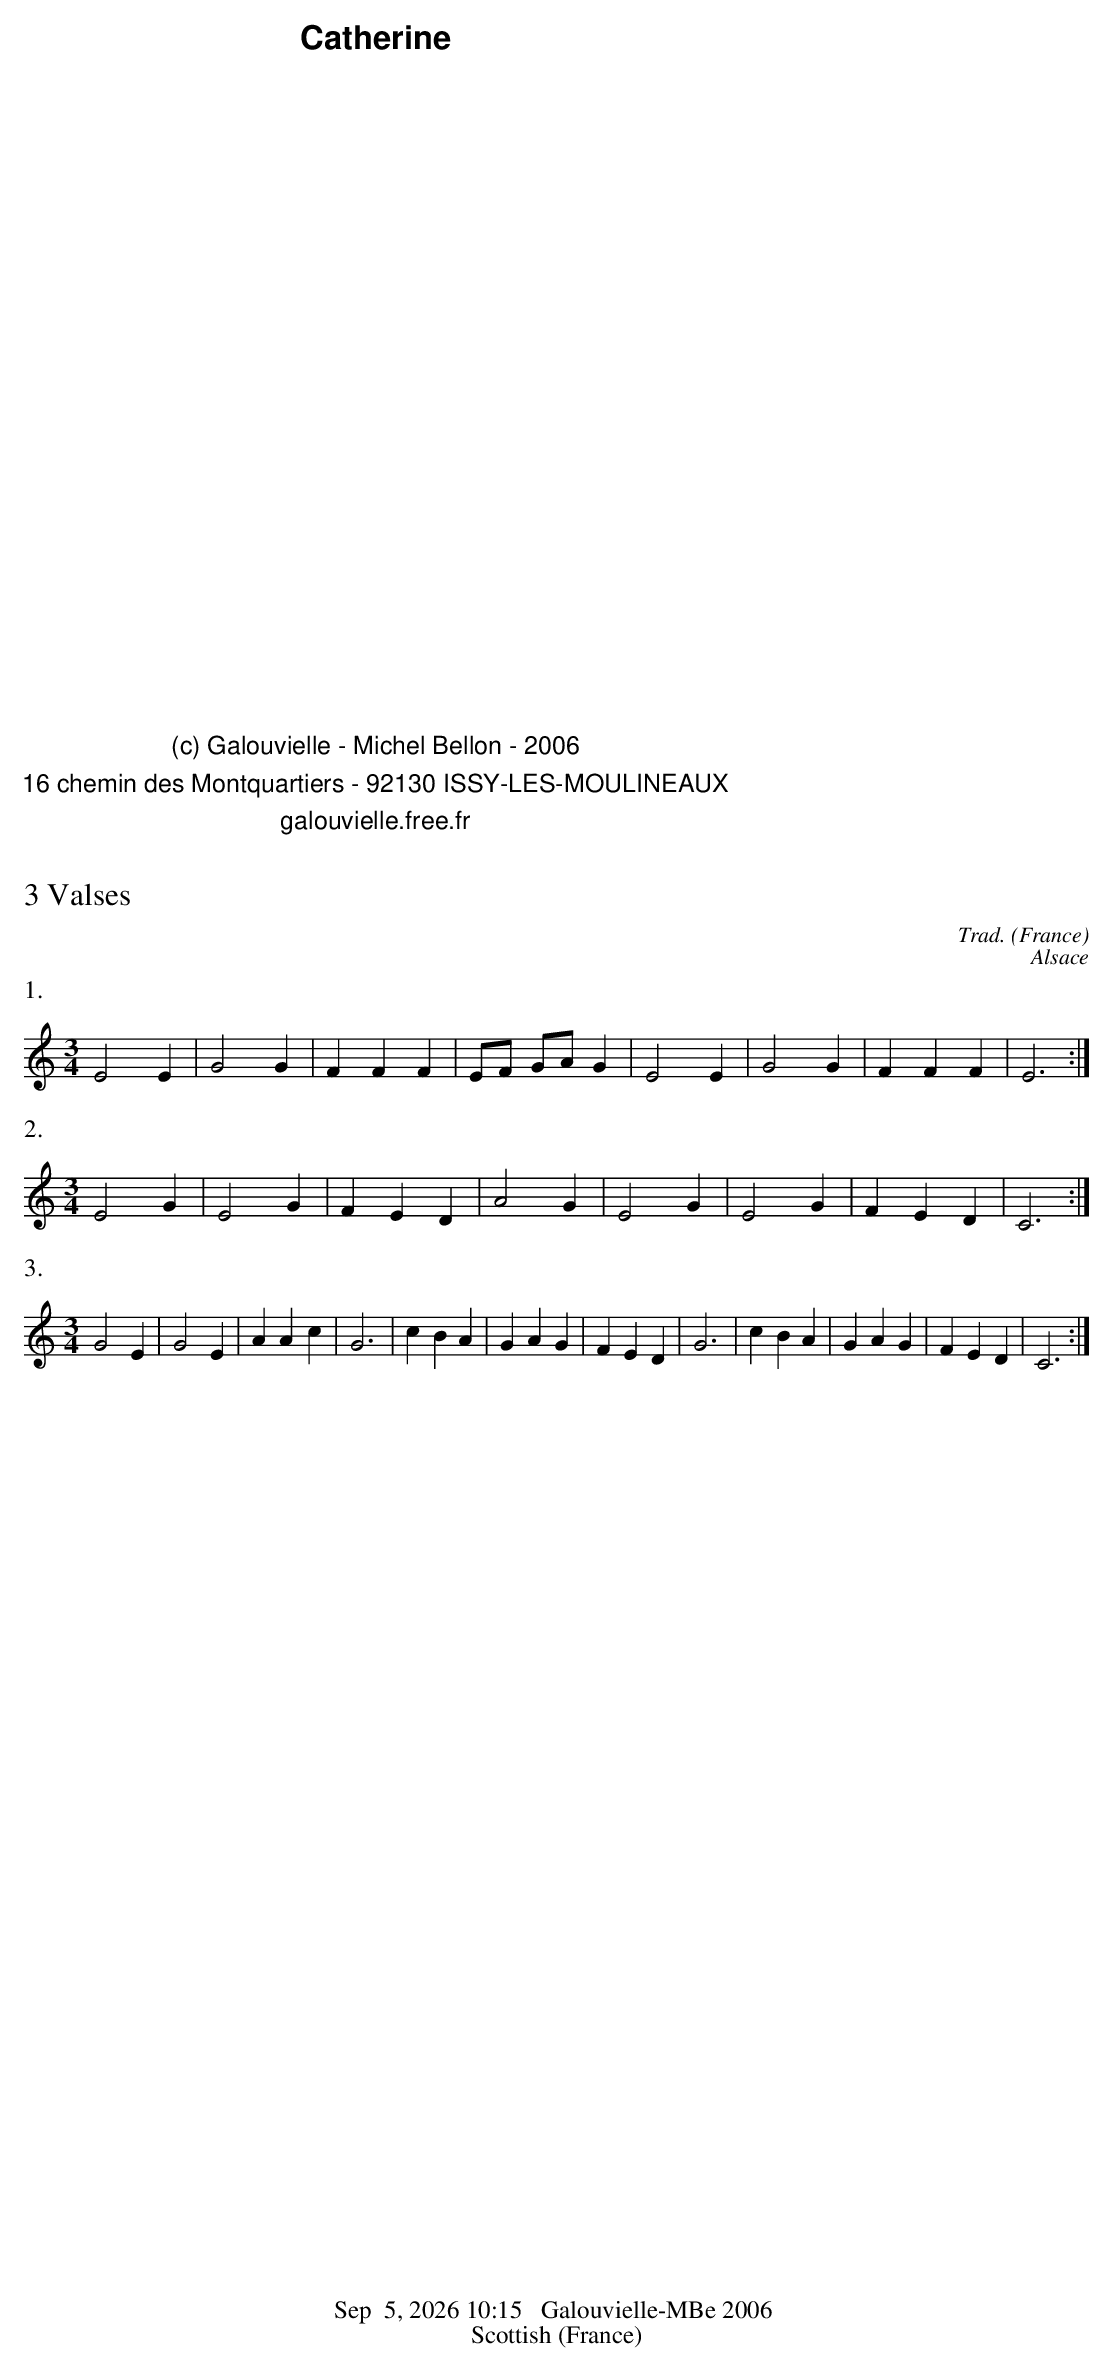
X:1
T:3 Valses
O:France
C:Trad.
M:3/4
L:1/4
K:C
T:1.
E2E | G2G | FFF | E/F/ G/A/ G | E2E | G2G | FFF | E3 :|
T:2.
E2G | E2G | FED | A2G | E2G | E2G | FED | C3 :|
T:3.
G2E | G2E | AAc | G3 | cBA | GAG | FED | G3 | cBA | GAG | FED | C3 :|
